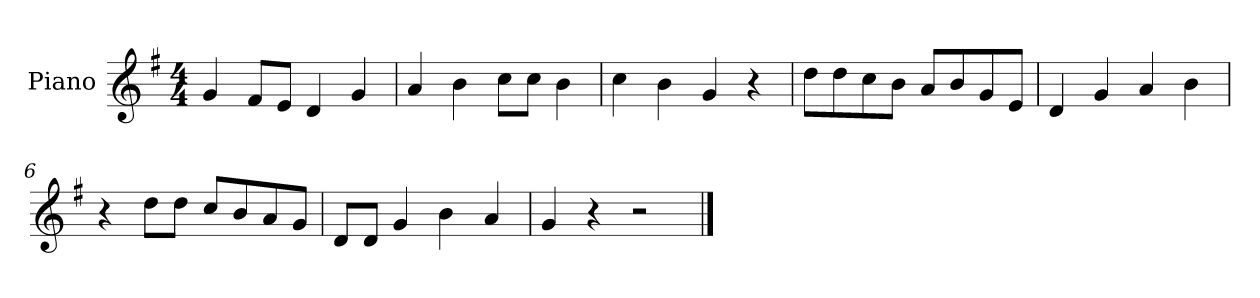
**kern
*part1
*staff1
*I"Piano
*I'P-no
*clefG2
*k[f#]
*M4/4
*MM90
=1
4g/
8f#/L
8e/J
4d/
4g/
=2
4a/
4b\
8cc\L
8cc\J
4b\
=3
4cc\
4b\
4g/
4r
=4
8dd\L
8dd\
8cc\
8b\J
8a/L
8b/
8g/
8e/J
=5
4d/
4g/
4a/
4b\
=6
4r
8dd\L
8dd\J
8cc/L
8b/
8a/
8g/J
!!LO:LB:g=z
=7
8d/L
8d/J
4g/
4b\
4a/
=8
4g/
4r
2r
==
*-
